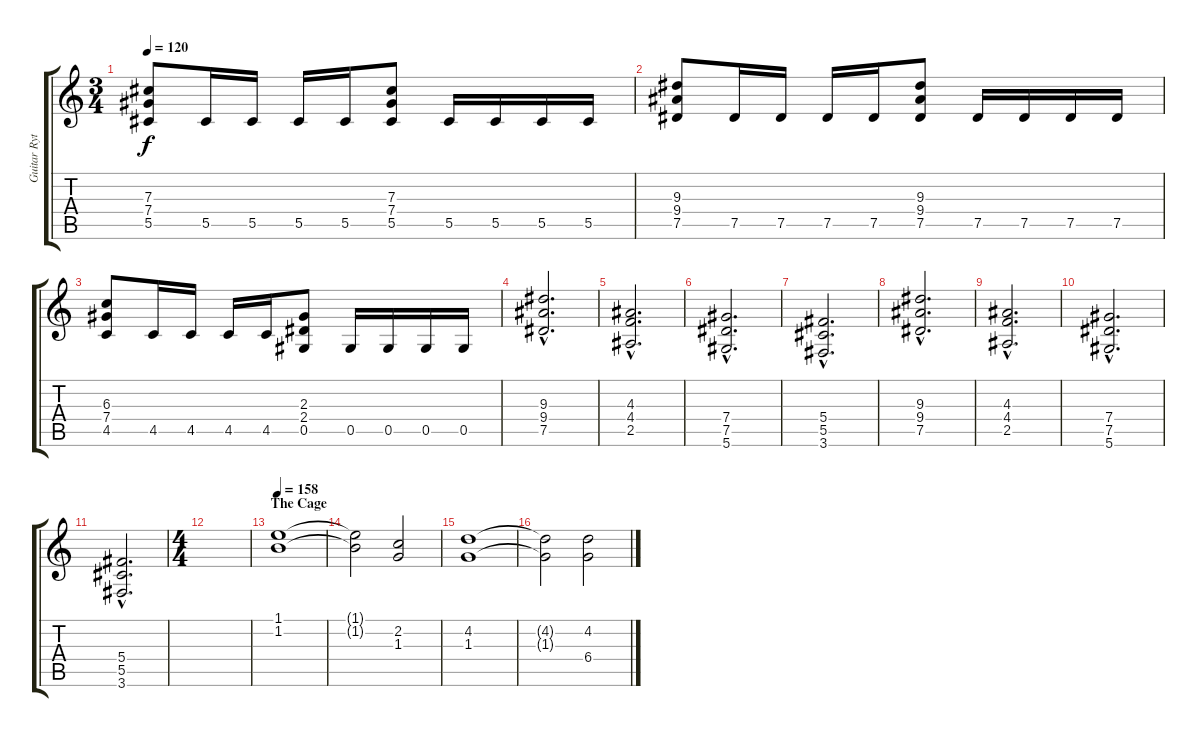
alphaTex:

\track ("Guitar Rythme" "Guitar Ryt") {instrument distortionguitar}
\staff {score tabs}
\tuning (Eb4 Bb3 Gb3 Db3 Ab2 Eb2) {hide}
\ts (3 4)
\tempo 120
\clef g2
\ks c
(7.3 7.4 5.5).8{dy f} 5.5.16 5.5.16 5.5.16 5.5.16 (7.3 7.4 5.5).8 5.5.16 5.5.16 5.5.16 5.5.16 |
(9.3 9.4 7.5).8 7.5.16 7.5.16 7.5.16 7.5.16 (9.3 9.4 7.5).8 7.5.16 7.5.16 7.5.16 7.5.16 |
(6.3 7.4 4.5).8 4.5.16 4.5.16 4.5.16 4.5.16 (2.3 2.4 0.5).8 0.5.16 0.5.16 0.5.16 0.5.16 |
(9.3{hac} 9.4{hac} 7.5{hac}).2{d} |
(4.3{hac} 4.4{hac} 2.5{hac}).2{d} |
(7.4{hac} 7.5{hac} 5.6{hac}).2{d} |
(5.4{hac} 5.5{hac} 3.6{hac}).2{d} |
(9.3{hac} 9.4{hac} 7.5{hac}).2{d} |
(4.3{hac} 4.4{hac} 2.5{hac}).2{d} |
(7.4{hac} 7.5{hac} 5.6{hac}).2{d} |
(5.4{hac} 5.5{hac} 3.6{hac}).2{d} |
\ts (4 4)
|
\section ("" "The Cage")
\tempo 158
(1.1 1.2).1 |
(1.1{t} 1.2{t}).2 (2.2 1.3).2 |
(4.2 1.3).1 |
(4.2{t} 1.3{t}).2 (4.2 6.4).2
